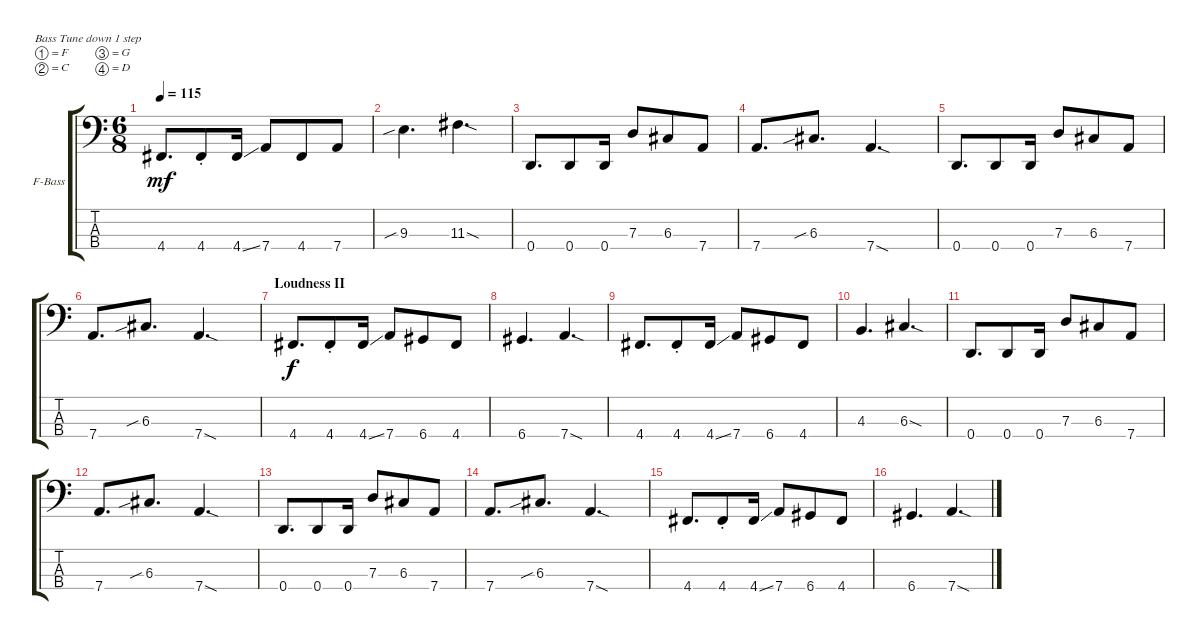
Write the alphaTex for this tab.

\bracketExtendMode groupsimilarinstruments
\firstSystemTrackNameOrientation horizontal
\otherSystemsTrackNameOrientation horizontal
\track ("Fretless Bass" "F-Bass") {instrument fretlessbass}
\staff {score tabs}
\tuning (F2 C2 G1 D1)
\ts (6 8)
\tempo 115
\clef f4
\ks c
4.4.8{d dy mf} 4.4{st}.8 4.4{ss}.16 7.4.8 4.4.8 7.4.8 |
9.3{sib}.4{d} 11.3{sod}.4{d} |
0.4.8{d} 0.4.8 0.4.16 7.3.8 6.3.8 7.4.8 |
7.4.8{d} 6.3{sib}.8{d} 7.4{sod}.4{d} |
0.4.8{d} 0.4.8 0.4.16 7.3.8 6.3.8 7.4.8 |
7.4.8{d} 6.3{sib}.8{d} 7.4{sod}.4{d} |
\section ("" "Loudness II")
4.4.8{d dy f} 4.4{st}.8 4.4{ss}.16 7.4.8 6.4.8 4.4.8 |
6.4.4{d} 7.4{sod}.4{d} |
4.4.8{d} 4.4{st}.8 4.4{ss}.16 7.4.8 6.4.8 4.4.8 |
4.3.4{d} 6.3{sod}.4{d} |
0.4.8{d} 0.4.8 0.4.16 7.3.8 6.3.8 7.4.8 |
7.4.8{d} 6.3{sib}.8{d} 7.4{sod}.4{d} |
0.4.8{d} 0.4.8 0.4.16 7.3.8 6.3.8 7.4.8 |
7.4.8{d} 6.3{sib}.8{d} 7.4{sod}.4{d} |
4.4.8{d} 4.4{st}.8 4.4{ss}.16 7.4.8 6.4.8 4.4.8 |
6.4.4{d} 7.4{sod}.4{d}
